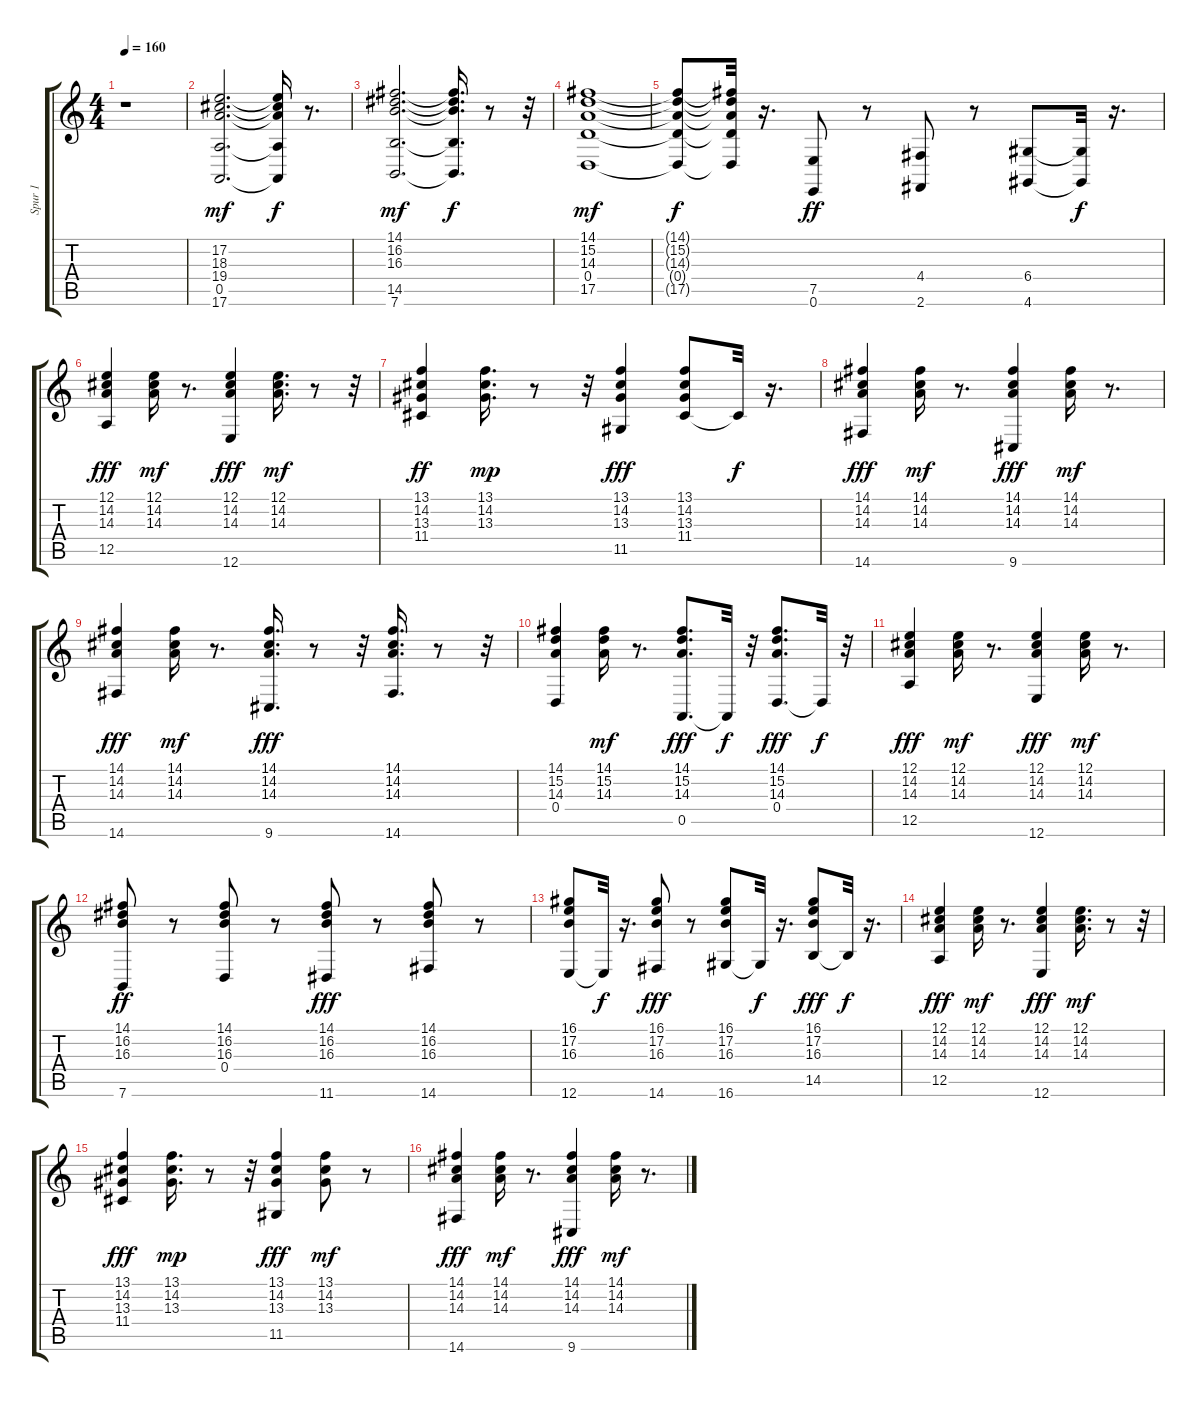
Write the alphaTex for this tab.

\track ("Spur 1" "Spur 1") {instrument brightacousticpiano}
\staff {score tabs}
\tuning (E4 B3 G3 D3 A2 E2) {hide}
\ts (4 4)
\tempo 160
\clef g2
\ks c
r.1{dy mf instrument brightacousticpiano} |
(17.2 18.3 19.4 0.5 17.6).2{d} (17.2{t} 18.3{t} 19.4{t} 0.5{t} 17.6{t}).16{dy f} r.8{d} |
(14.1 16.2 16.3 14.5 7.6).2{d dy mf} (14.1{t} 16.2{t} 16.3{t} 14.5{t} 7.6{t}).16{d dy f} r.8 r.32 |
(14.1 15.2 14.3 0.4 17.5).1{dy mf} |
(14.1{t} 15.2{t} 14.3{t} 0.4{t} 17.5{t}).8{dy f} (14.1{t} 15.2{t} 14.3{t} 0.4{t} 17.5{t}).32 r.16{d} (7.5 0.6).8{dy ff} r.8 (4.4 2.6).8 r.8 (6.4 4.6).8 (6.4{t} 4.6{t}).32{dy f} r.16{d} |
(12.1 14.2 14.3 12.5).4{dy fff} (12.1 14.2 14.3).16{dy mf} r.8{d} (12.1 14.2 14.3 12.6).4{dy fff} (12.1 14.2 14.3).16{d dy mf} r.8 r.32 |
(13.1 14.2 13.3 11.4).4{dy ff} (13.1 14.2 13.3).16{d dy mp} r.8 r.32 (13.1 14.2 13.3 11.5).4{dy fff} (13.1 14.2 13.3 11.4).8 11.4{t}.32{dy f} r.16{d} |
(14.1 14.2 14.3 14.6).4{dy fff} (14.1 14.2 14.3).16{dy mf} r.8{d} (14.1 14.2 14.3 9.6).4{dy fff} (14.1 14.2 14.3).16{dy mf} r.8{d} |
(14.1 14.2 14.3 14.6).4{dy fff} (14.1 14.2 14.3).16{dy mf} r.8{d} (14.1 14.2 14.3 9.6).16{d dy fff} r.8 r.32 (14.1 14.2 14.3 14.6).16{d} r.8 r.32 |
(14.1 15.2 14.3 0.4).4 (14.1 15.2 14.3).16{dy mf} r.8{d} (14.1 15.2 14.3 0.5).8{d dy fff} 0.5{t}.32{dy f} r.32 (14.1 15.2 14.3 0.4).8{d dy fff} 0.4{t}.32{dy f} r.32 |
(12.1 14.2 14.3 12.5).4{dy fff} (12.1 14.2 14.3).16{dy mf} r.8{d} (12.1 14.2 14.3 12.6).4{dy fff} (12.1 14.2 14.3).16{dy mf} r.8{d} |
(14.1 16.2 16.3 7.6).8{dy ff} r.8 (14.1 16.2 16.3 0.4).8 r.8 (14.1 16.2 16.3 11.6).8{dy fff} r.8 (14.1 16.2 16.3 14.6).8 r.8 |
(16.1 17.2 16.3 12.6).8 12.6{t}.32{dy f} r.16{d} (16.1 17.2 16.3 14.6).8{dy fff} r.8 (16.1 17.2 16.3 16.6).8 16.6{t}.32{dy f} r.16{d} (16.1 17.2 16.3 14.5).8{dy fff} 14.5{t}.32{dy f} r.16{d} |
(12.1 14.2 14.3 12.5).4{dy fff} (12.1 14.2 14.3).16{dy mf} r.8{d} (12.1 14.2 14.3 12.6).4{dy fff} (12.1 14.2 14.3).16{d dy mf} r.8 r.32 |
(13.1 14.2 13.3 11.4).4{dy fff} (13.1 14.2 13.3).16{d dy mp} r.8 r.32 (13.1 14.2 13.3 11.5).4{dy fff} (13.1 14.2 13.3).8{dy mf} r.8 |
(14.1 14.2 14.3 14.6).4{dy fff} (14.1 14.2 14.3).16{dy mf} r.8{d} (14.1 14.2 14.3 9.6).4{dy fff} (14.1 14.2 14.3).16{dy mf} r.8{d}
